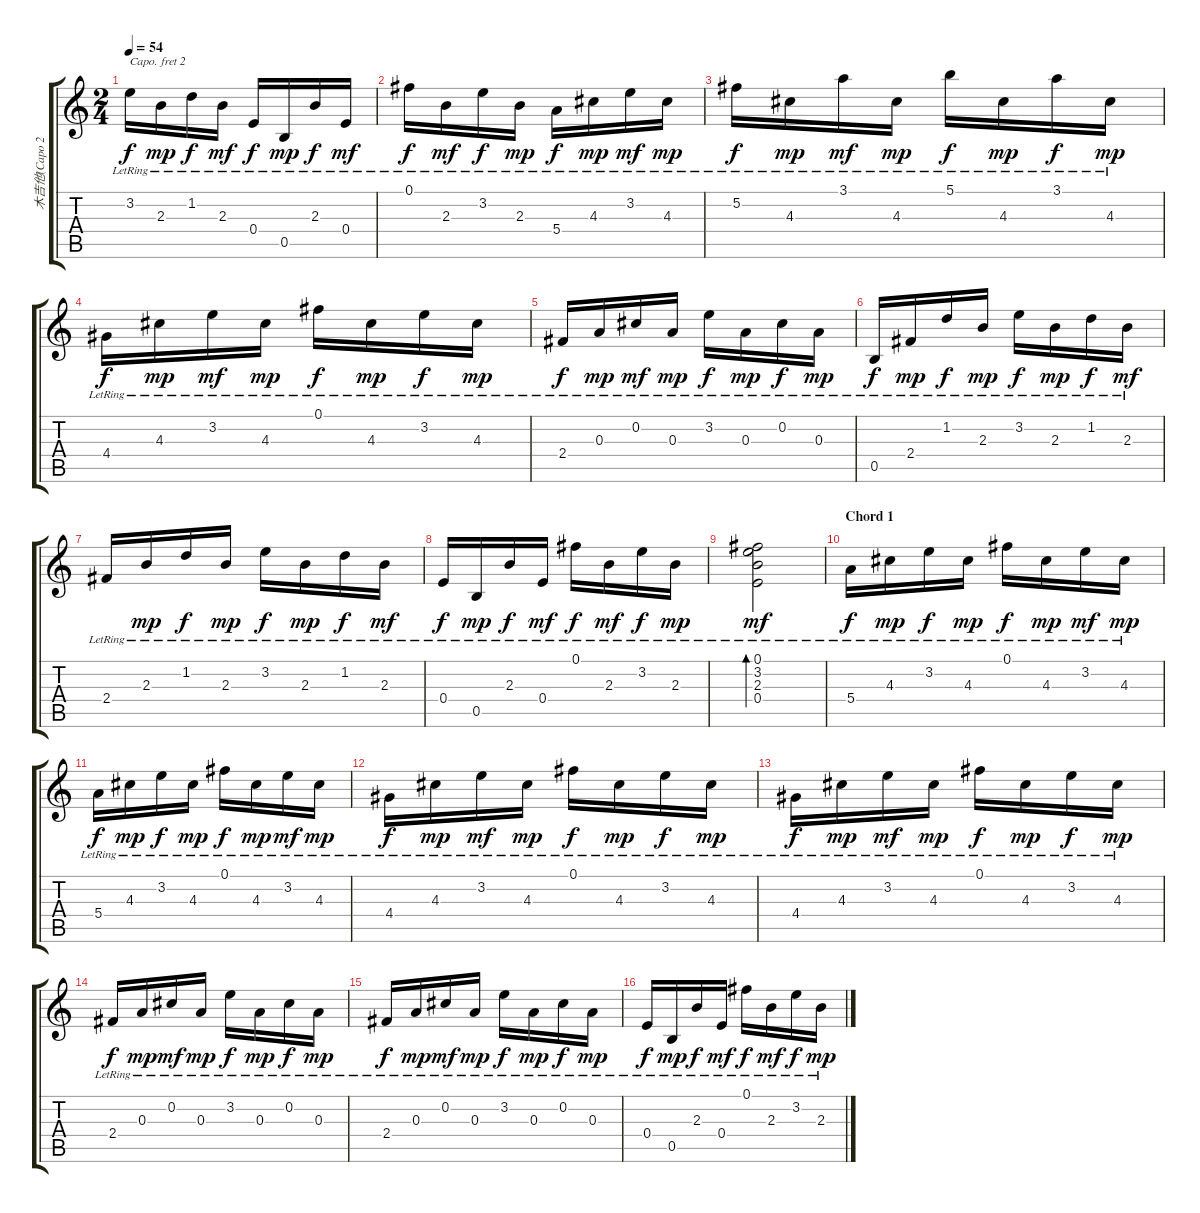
\track ("木吉他(Capo 2)" "木吉他(Capo 2") {instrument acousticguitarsteel}
\staff {score tabs}
\capo 2
\tuning (E4 B3 G3 D3 A2 E2) {hide}
\ts (2 4)
\tempo 54
\clef g2
\ks c
3.2{lr}.16{dy f} 2.3{lr}.16{dy mp} 1.2{lr}.16{dy f} 2.3{lr}.16{dy mf} 0.4{lr}.16{dy f} 0.5{lr}.16{dy mp} 2.3{lr}.16{dy f} 0.4{lr}.16{dy mf} |
0.1{lr}.16{dy f} 2.3{lr}.16{dy mf} 3.2{lr}.16{dy f} 2.3{lr}.16{dy mp} 5.4{lr}.16{dy f} 4.3{lr}.16{dy mp} 3.2{lr}.16{dy mf} 4.3{lr}.16{dy mp} |
5.2{lr}.16{dy f} 4.3{lr}.16{dy mp} 3.1{lr}.16{dy mf} 4.3{lr}.16{dy mp} 5.1{lr}.16{dy f} 4.3{lr}.16{dy mp} 3.1{lr}.16{dy f} 4.3{lr}.16{dy mp} |
4.4{lr}.16{dy f} 4.3{lr}.16{dy mp} 3.2{lr}.16{dy mf} 4.3{lr}.16{dy mp} 0.1{lr}.16{dy f} 4.3{lr}.16{dy mp} 3.2{lr}.16{dy f} 4.3{lr}.16{dy mp} |
2.4{lr}.16{dy f} 0.3{lr}.16{dy mp} 0.2{lr}.16{dy mf} 0.3{lr}.16{dy mp} 3.2{lr}.16{dy f} 0.3{lr}.16{dy mp} 0.2{lr}.16{dy f} 0.3{lr}.16{dy mp} |
0.5{lr}.16{dy f} 2.4{lr}.16{dy mp} 1.2{lr}.16{dy f} 2.3{lr}.16{dy mp} 3.2{lr}.16{dy f} 2.3{lr}.16{dy mp} 1.2{lr}.16{dy f} 2.3{lr}.16{dy mf} |
2.4{lr}.16 2.3{lr}.16{dy mp} 1.2{lr}.16{dy f} 2.3{lr}.16{dy mp} 3.2{lr}.16{dy f} 2.3{lr}.16{dy mp} 1.2{lr}.16{dy f} 2.3{lr}.16{dy mf} |
0.4{lr}.16{dy f} 0.5{lr}.16{dy mp} 2.3{lr}.16{dy f} 0.4{lr}.16{dy mf} 0.1{lr}.16{dy f} 2.3{lr}.16{dy mf} 3.2{lr}.16{dy f} 2.3{lr}.16{dy mp} |
(0.1{lr} 3.2{lr} 2.3{lr} 0.4{lr}).2{bd 120 dy mf} |
\section ("" "Chord 1")
5.4{lr}.16{dy f} 4.3{lr}.16{dy mp} 3.2{lr}.16{dy f} 4.3{lr}.16{dy mp} 0.1{lr}.16{dy f} 4.3{lr}.16{dy mp} 3.2{lr}.16{dy mf} 4.3{lr}.16{dy mp} |
5.4{lr}.16{dy f} 4.3{lr}.16{dy mp} 3.2{lr}.16{dy f} 4.3{lr}.16{dy mp} 0.1{lr}.16{dy f} 4.3{lr}.16{dy mp} 3.2{lr}.16{dy mf} 4.3{lr}.16{dy mp} |
4.4{lr}.16{dy f} 4.3{lr}.16{dy mp} 3.2{lr}.16{dy mf} 4.3{lr}.16{dy mp} 0.1{lr}.16{dy f} 4.3{lr}.16{dy mp} 3.2{lr}.16{dy f} 4.3{lr}.16{dy mp} |
4.4{lr}.16{dy f} 4.3{lr}.16{dy mp} 3.2{lr}.16{dy mf} 4.3{lr}.16{dy mp} 0.1{lr}.16{dy f} 4.3{lr}.16{dy mp} 3.2{lr}.16{dy f} 4.3{lr}.16{dy mp} |
2.4{lr}.16{dy f} 0.3{lr}.16{dy mp} 0.2{lr}.16{dy mf} 0.3{lr}.16{dy mp} 3.2{lr}.16{dy f} 0.3{lr}.16{dy mp} 0.2{lr}.16{dy f} 0.3{lr}.16{dy mp} |
2.4{lr}.16{dy f} 0.3{lr}.16{dy mp} 0.2{lr}.16{dy mf} 0.3{lr}.16{dy mp} 3.2{lr}.16{dy f} 0.3{lr}.16{dy mp} 0.2{lr}.16{dy f} 0.3{lr}.16{dy mp} |
0.4{lr}.16{dy f} 0.5{lr}.16{dy mp} 2.3{lr}.16{dy f} 0.4{lr}.16{dy mf} 0.1{lr}.16{dy f} 2.3{lr}.16{dy mf} 3.2{lr}.16{dy f} 2.3{lr}.16{dy mp}
